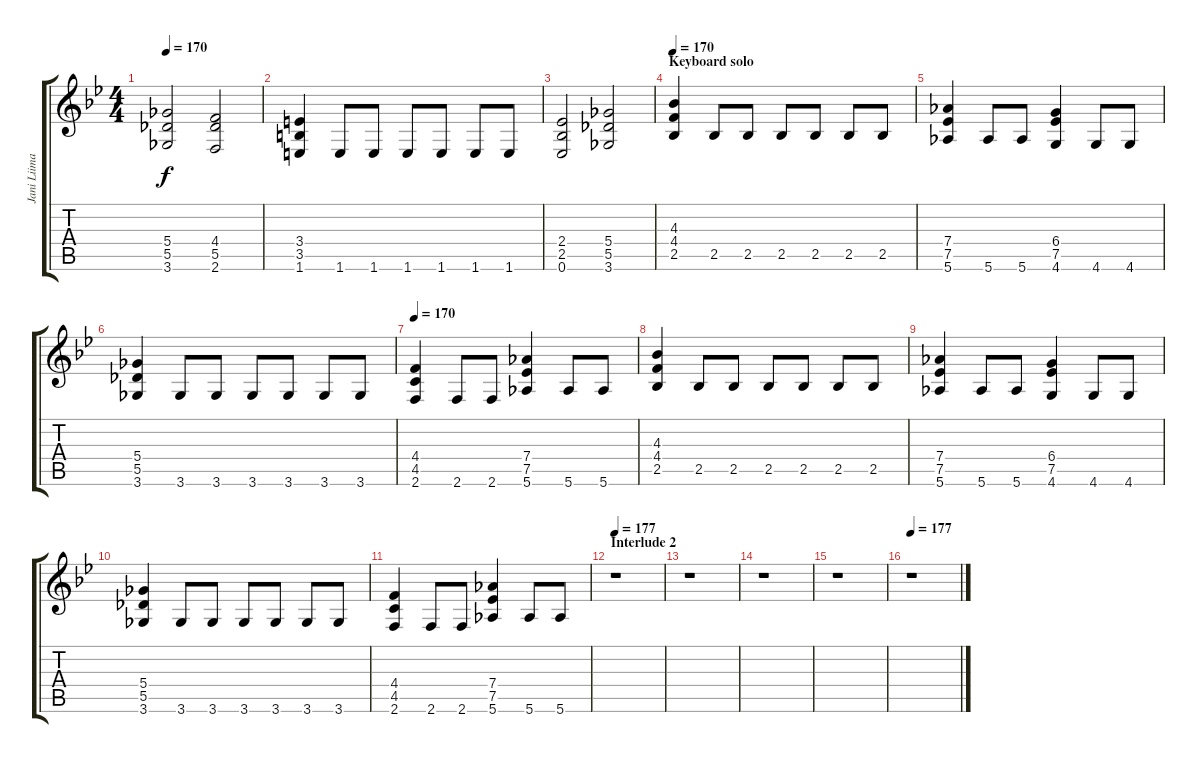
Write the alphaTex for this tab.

\track ("Jani Liimatainen 2" "Jani Liima") {instrument distortionguitar}
\staff {score tabs}
\tuning (Eb4 Bb3 Gb3 Db3 Ab2 Eb2) {hide}
\ts (4 4)
\tempo 170
\clef g2
\ks gminor
(5.4 5.5 3.6).2{dy f} (4.4 5.5 2.6).2 |
(3.4 3.5 1.6).4 1.6.8 1.6.8 1.6.8 1.6.8 1.6.8 1.6.8 |
(2.4 2.5 0.6).2 (5.4 5.5 3.6).2 |
\section ("" "Keyboard solo")
\tempo 170
(4.3 4.4 2.5).4 2.5.8 2.5.8 2.5.8 2.5.8 2.5.8 2.5.8 |
(7.4 7.5 5.6).4 5.6.8 5.6.8 (6.4 7.5 4.6).4 4.6.8 4.6.8 |
(5.4 5.5 3.6).4 3.6.8 3.6.8 3.6.8 3.6.8 3.6.8 3.6.8 |
\tempo 170
(4.4 4.5 2.6).4 2.6.8 2.6.8 (7.4 7.5 5.6).4 5.6.8 5.6.8 |
(4.3 4.4 2.5).4 2.5.8 2.5.8 2.5.8 2.5.8 2.5.8 2.5.8 |
(7.4 7.5 5.6).4 5.6.8 5.6.8 (6.4 7.5 4.6).4 4.6.8 4.6.8 |
(5.4 5.5 3.6).4 3.6.8 3.6.8 3.6.8 3.6.8 3.6.8 3.6.8 |
(4.4 4.5 2.6).4 2.6.8 2.6.8 (7.4 7.5 5.6).4 5.6.8 5.6.8 |
\section ("" "Interlude 2")
\tempo 177
r.1 |
r.1 |
r.1 |
r.1 |
\tempo 177
r.1
